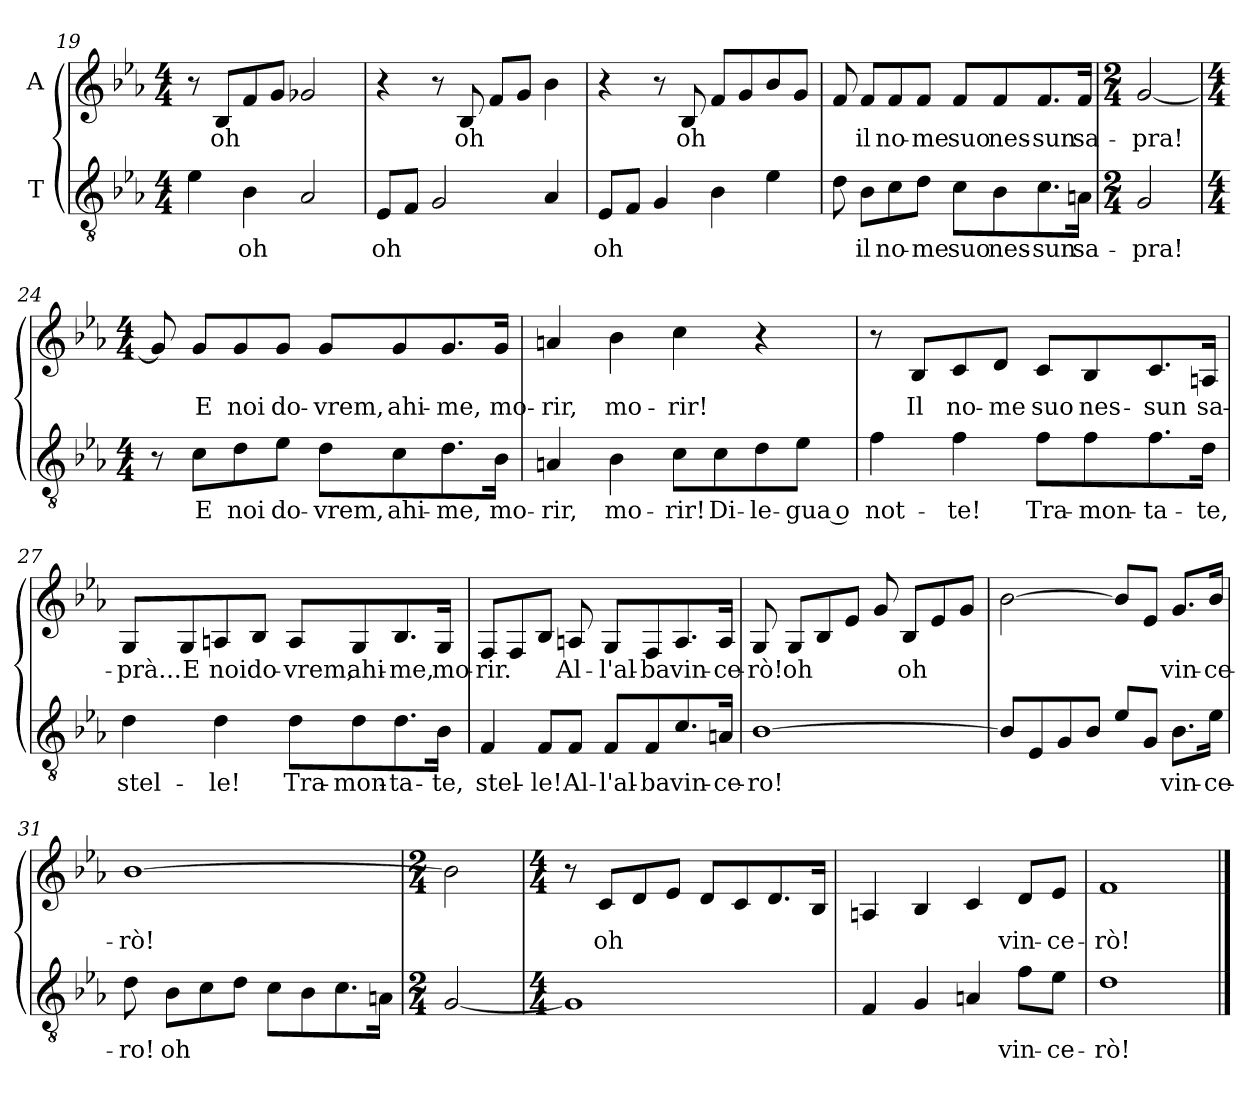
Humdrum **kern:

**kern	**text	**kern	**text
*part2	*part2	*part1	*part1
*staff2	*staff2	*staff1	*staff1
*I"T	*	*I"A	*
*clefGv2	*	*clefG2	*
*k[b-e-a-]	*	*k[b-e-a-]	*
*E-:	*	*E-:	*
*M4/4	*	*M4/4	*
=19	=19	=19	=19
4e-\	.	8r	.
.	.	8B-/L	oh
4B-\	oh	8f/	.
.	.	8g/J	.
2A-/	.	2g-X/	.
!!LO:LB:g=z
=20	=20	=20	=20
8E-/L	oh	4r	.
8F/J	.	.	.
2G/	.	8r	.
.	.	8B-/	oh
.	.	8f/L	.
.	.	8g/J	.
4A-/	.	4b-\	.
=21	=21	=21	=21
8E-/L	oh	4r	.
8F/J	.	.	.
4G/	.	8r	.
.	.	8B-/	oh
4B-\	.	8f/L	.
.	.	8g/	.
4e-\	.	8b-/	.
.	.	8g/J	.
=22	=22	=22	=22
8d\	.	8f/	.
8B-\L	il	8f/L	il
8c\	no-	8f/	no-
8d\J	-me	8f/J	-me
8c\L	suo	8f/L	suo
8B-\	nes-	8f/	nes-
8.c\	-sun	8.f/	-sun
16An\Jk	sa-	16f/Jk	sa-
=23	=23	=23	=23
*M2/4	*	*M2/4	*
2G/	-pra!	[2g/	-pra!
!!LO:LB:g=z
=24	=24	=24	=24
*M4/4	*	*M4/4	*
8r	.	8g/]	.
8c\L	E	8g/L	E
8d\	noi	8g/	noi
8e-\J	do-	8g/J	do-
8d\L	-vrem,	8g/L	-vrem,
8c\	ahi-	8g/	ahi-
8.d\	-me,	8.g/	-me,
16B-\Jk	mo-	16g/Jk	mo-
=25	=25	=25	=25
4An/	-rir,	4an/	-rir,
4B-\	mo-	4b-\	mo-
8c\L	-rir!	4cc\	-rir!
8c\	Di-	.	.
8d\	-le-	4r	.
8e-\J	-gua o	.	.
=26	=26	=26	=26
4f\	not-	8r	.
.	.	8B-/L	Il
4f\	-te!	8c/	no-
.	.	8d/J	-me
8f\L	Tra-	8c/L	suo
8f\	-mon-	8B-/	nes-
8.f\	-ta-	8.c/	-sun
16d\Jk	-te,	16An/Jk	sa-
!!LO:PB:g=z
=27	=27	=27	=27
4d\	stel-	8G/L	-prà...
.	.	8G/	E
4d\	-le!	8An/	noi
.	.	8B-/J	do-
8d\L	Tra-	8A/L	-vrem,
8d\	-mon-	8G/	ahi-
8.d\	-ta-	8.B-/	-me,
16B-\Jk	-te,	16G/Jk	mo-
=28	=28	=28	=28
4F/	stel-	8F/L	-rir.
.	.	8F/	.
8F/L	-le!	8B-/J	.
8F/J	Al-	8An/	Al-
8F/L	-l'al-	8G/L	-l'al-
8F/	-ba	8F/	-ba
8.c/	vin-	8.A/	vin-
16An/Jk	-ce-	16A/Jk	-ce-
=29	=29	=29	=29
[1B-	-ro!	8G/	-rò!
.	.	8G/L	oh
.	.	8B-/	.
.	.	8e-/J	.
.	.	8g/	.
.	.	8B-/L	oh
.	.	8e-/	.
.	.	8g/J	.
=30	=30	=30	=30
8B-/L]	.	[2b-\	.
8E-/	.	.	.
8G/	.	.	.
8B-/J	.	.	.
8e-/L	.	8b-/L]	.
8G/J	.	8e-/J	.
8.B-\L	vin-	8.g/L	vin-
16e-\Jk	-ce-	16b-/Jk	-ce-
!!LO:LB:g=z
=31	=31	=31	=31
8d\	-ro!	[1b-	-rò!
8B-\L	oh	.	.
8c\	.	.	.
8d\J	.	.	.
8c\L	.	.	.
8B-\	.	.	.
8.c\	.	.	.
16An\Jk	.	.	.
=32	=32	=32	=32
*M2/4	*	*M2/4	*
[2G/	.	2b-\]	.
=33	=33	=33	=33
*M4/4	*	*M4/4	*
1G]	.	8r	.
.	.	8c/L	oh
.	.	8d/	.
.	.	8e-/J	.
.	.	8d/L	.
.	.	8c/	.
.	.	8.d/	.
.	.	16B-/Jk	.
=34	=34	=34	=34
4F/	.	4An/	.
4G/	.	4B-/	.
4An/	.	4c/	.
8f\L	vin-	8d/L	vin-
8e-\J	-ce-	8e-/J	-ce-
=35	=35	=35	=35
1d	-rò!	1f	-rò!
==	==	==	==
*-	*-	*-	*-
